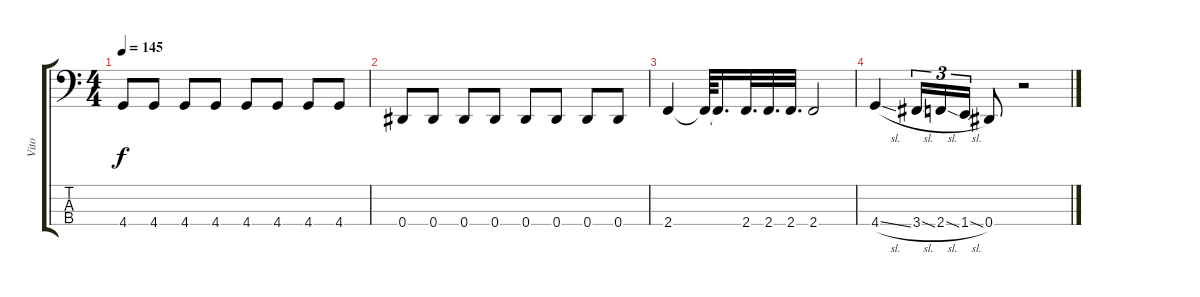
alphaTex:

\track ("Vito" "Vito") {instrument electricbassfinger}
\staff {score tabs}
\tuning (Gb2 Db2 Ab1 Eb1) {hide}
\ts (4 4)
\tempo 145
\clef f4
\ks c
4.4.8{dy f} 4.4.8 4.4.8 4.4.8 4.4.8 4.4.8 4.4.8 4.4.8 |
0.4.8 0.4.8 0.4.8 0.4.8 0.4.8 0.4.8 0.4.8 0.4.8 |
2.4.4 2.4{t}.64 2.4{t}.16{d} 2.4.32{d} 2.4.32{d} 2.4.32{d} 2.4.2 |
4.4{sl}.4 3.4{sl}.16{tu (3 2)} 2.4{sl}.16{tu (3 2)} 1.4{sl}.16{tu (3 2)} 0.4.8 r.2
